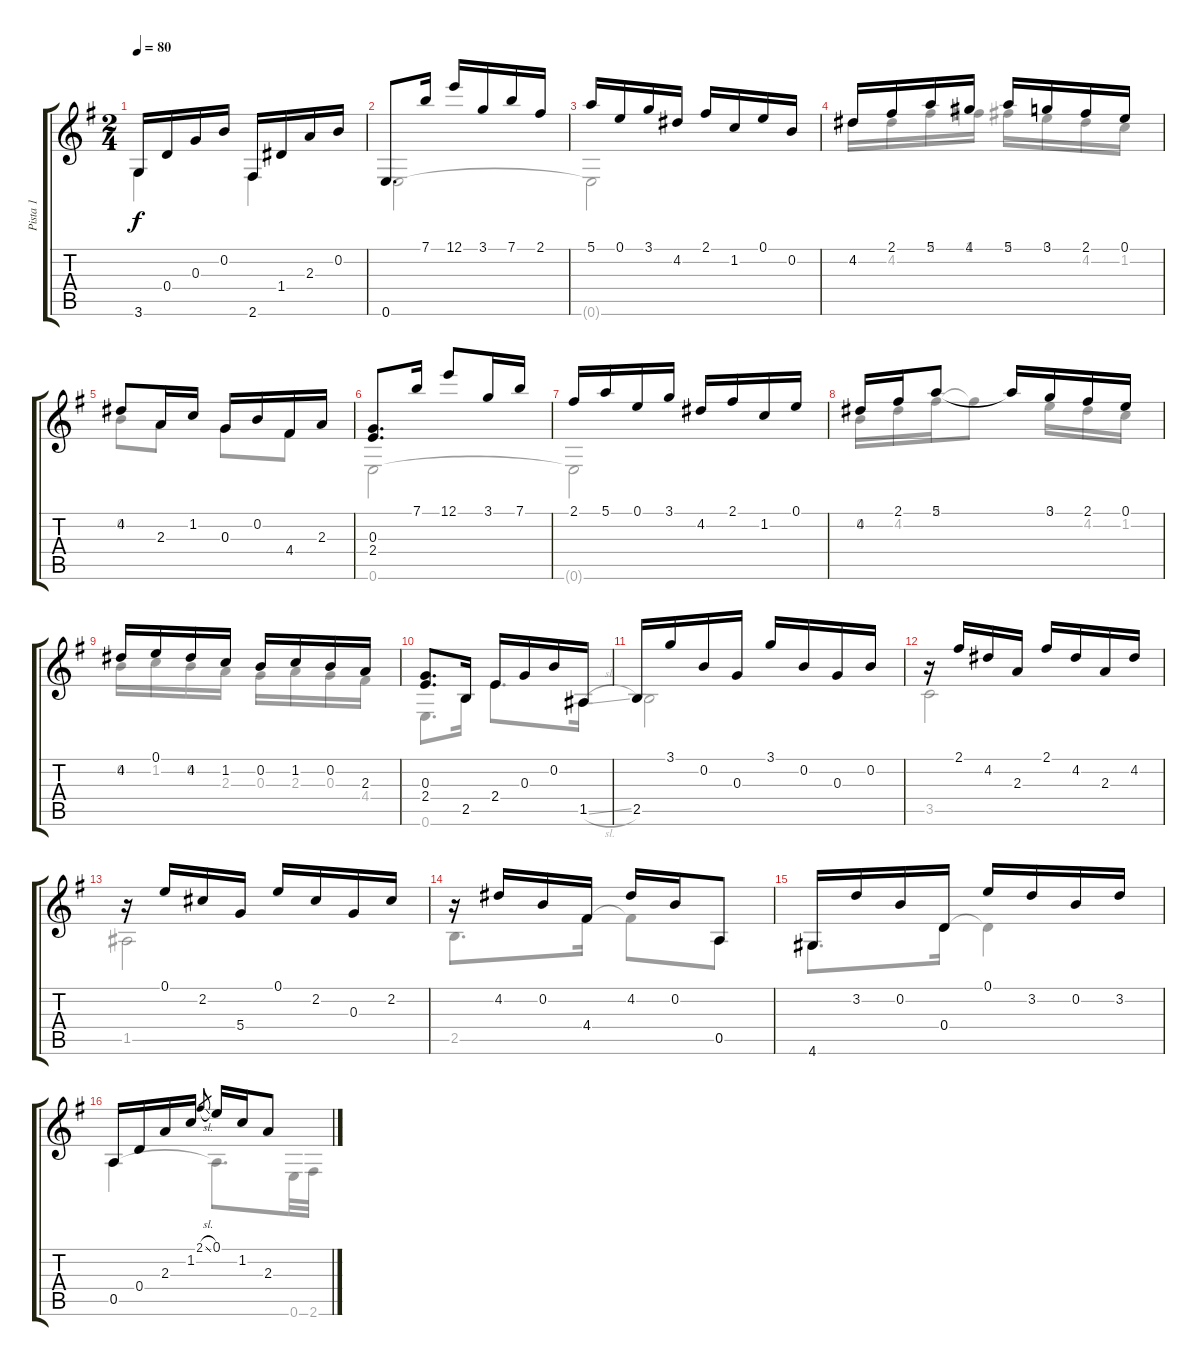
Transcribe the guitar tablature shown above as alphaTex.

\track ("Pista 1" "Pista 1") {instrument acousticguitarnylon}
\staff {score tabs}
\tuning (E4 B3 G3 D3 A2 E2) {hide}
\voice
\ts (2 4)
\tempo 80
\clef g2
\ks g
3.6.16{dy f} 0.4.16 0.3.16 0.2.16 2.6.16 1.4.16 2.3.16 0.2.16 |
0.6.8{d} 7.1.16 12.1.16 3.1.16 7.1.16 2.1.16 |
5.1.16 0.1.16 3.1.16 4.2.16 2.1.16 1.2.16 0.1.16 0.2.16 |
4.2.16 2.1.16 5.1.16 4.1.16 5.1.16 3.1.16 2.1.16 0.1.16 |
4.2.8 2.3.16 1.2.16 0.3.16 0.2.16 4.4.16 2.3.16 |
(0.3 2.4).8{d} 7.1.16 12.1.8 3.1.16 7.1.16 |
2.1.16 5.1.16 0.1.16 3.1.16 4.2.16 2.1.16 1.2.16 0.1.16 |
4.2.16 2.1.16 5.1.8 5.1{t}.16 3.1.16 2.1.16 0.1.16 |
4.2.16 0.1.16 4.2.16 1.2.16 0.2.16 1.2.16 0.2.16 2.3.16 |
(0.3 2.4).8{d} 2.5.16 2.4.16 0.3.16 0.2.16 1.5.16 |
2.5.16 3.1.16 0.2.16 0.3.16 3.1.16 0.2.16 0.3.16 0.2.16 |
r.16 2.1.16 4.2.16 2.3.16 2.1.16 4.2.16 2.3.16 4.2.16 |
r.16 0.1.16 2.2.16 5.4.16 0.1.16 2.2.16 0.3.16 2.2.16 |
r.16 4.2.16 0.2.16 4.4.16 4.2.16 0.2.16 0.5.8 |
4.6.16 3.2.16 0.2.16 0.4.16 0.1.16 3.2.16 0.2.16 3.2.16 |
0.5.16 0.4.16 2.3.16 1.2.16 2.1{sl}.8{gr} 0.1.16 1.2.16 2.3.8
\voice
\clef g2
\ottava regular
\simile none
\ks g
3.6.4{dy f} 2.6.4 |
0.6.2 |
0.6{t}.2 |
4.2.16 4.2.16 2.1.16 1.1.16 2.1.16 0.1.16 4.2.16 1.2.16 |
0.2.8 2.3.8 0.3.8 4.4.8 |
0.6.2 |
0.6{t}.2 |
0.2.16 4.2.16 2.1.16 2.1{t}.8 0.1.16 4.2.16 1.2.16 |
0.2.16 1.2.16 0.2.16 2.3.16 0.3.16 2.3.16 0.3.16 4.4.16 |
0.6.8{d} 2.5.16 2.4.8{d} 1.5{sl}.16 |
2.5.2 |
3.5.2 |
1.5.2 |
2.5.8{d} 4.4.16 4.4{t}.8 0.5.8 |
4.6.8{d} 0.4.16 0.4{t}.4 |
0.5.4 0.5{t}.8{d} 0.6.32 2.6.32
